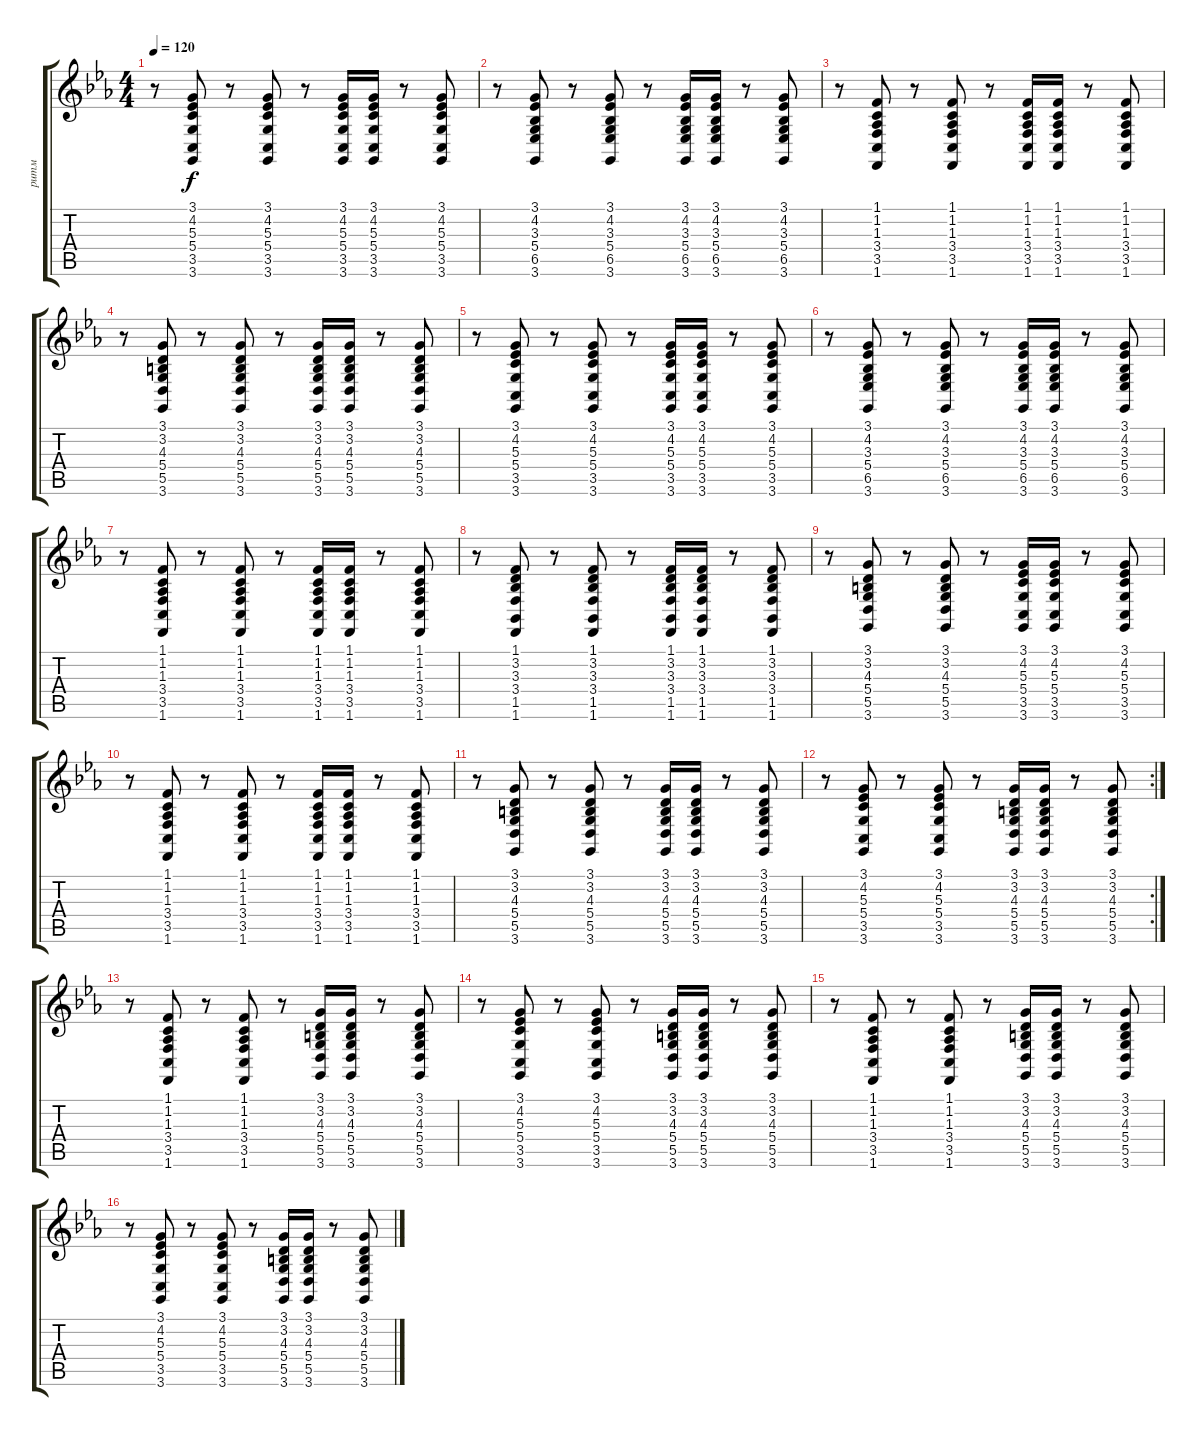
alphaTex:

\track ("ритм" "ритм") {instrument harpsichord}
\staff {score tabs}
\tuning (E4 B3 G3 D3 A2 E2) {hide}
\ts (4 4)
\tempo 120
\clef g2
\ks cminor
r.8{dy f} (3.1 4.2 5.3 5.4 3.5 3.6).8 r.8 (3.1 4.2 5.3 5.4 3.5 3.6).8 r.8 (3.1 4.2 5.3 5.4 3.5 3.6).16 (3.1 4.2 5.3 5.4 3.5 3.6).16 r.8 (3.1 4.2 5.3 5.4 3.5 3.6).8 |
r.8 (3.1 4.2 3.3 5.4 6.5 3.6).8 r.8 (3.1 4.2 3.3 5.4 6.5 3.6).8 r.8 (3.1 4.2 3.3 5.4 6.5 3.6).16 (3.1 4.2 3.3 5.4 6.5 3.6).16 r.8 (3.1 4.2 3.3 5.4 6.5 3.6).8 |
r.8 (1.1 1.2 1.3 3.4 3.5 1.6).8 r.8 (1.1 1.2 1.3 3.4 3.5 1.6).8 r.8 (1.1 1.2 1.3 3.4 3.5 1.6).16 (1.1 1.2 1.3 3.4 3.5 1.6).16 r.8 (1.1 1.2 1.3 3.4 3.5 1.6).8 |
r.8 (3.1 3.2 4.3 5.4 5.5 3.6).8 r.8 (3.1 3.2 4.3 5.4 5.5 3.6).8 r.8 (3.1 3.2 4.3 5.4 5.5 3.6).16 (3.1 3.2 4.3 5.4 5.5 3.6).16 r.8 (3.1 3.2 4.3 5.4 5.5 3.6).8 |
r.8 (3.1 4.2 5.3 5.4 3.5 3.6).8 r.8 (3.1 4.2 5.3 5.4 3.5 3.6).8 r.8 (3.1 4.2 5.3 5.4 3.5 3.6).16 (3.1 4.2 5.3 5.4 3.5 3.6).16 r.8 (3.1 4.2 5.3 5.4 3.5 3.6).8 |
r.8 (3.1 4.2 3.3 5.4 6.5 3.6).8 r.8 (3.1 4.2 3.3 5.4 6.5 3.6).8 r.8 (3.1 4.2 3.3 5.4 6.5 3.6).16 (3.1 4.2 3.3 5.4 6.5 3.6).16 r.8 (3.1 4.2 3.3 5.4 6.5 3.6).8 |
r.8 (1.1 1.2 1.3 3.4 3.5 1.6).8 r.8 (1.1 1.2 1.3 3.4 3.5 1.6).8 r.8 (1.1 1.2 1.3 3.4 3.5 1.6).16 (1.1 1.2 1.3 3.4 3.5 1.6).16 r.8 (1.1 1.2 1.3 3.4 3.5 1.6).8 |
r.8 (1.1 3.2 3.3 3.4 1.5 1.6).8 r.8 (1.1 3.2 3.3 3.4 1.5 1.6).8 r.8 (1.1 3.2 3.3 3.4 1.5 1.6).16 (1.1 3.2 3.3 3.4 1.5 1.6).16 r.8 (1.1 3.2 3.3 3.4 1.5 1.6).8 |
r.8 (3.1 3.2 4.3 5.4 5.5 3.6).8 r.8 (3.1 3.2 4.3 5.4 5.5 3.6).8 r.8 (3.1 4.2 5.3 5.4 3.5 3.6).16 (3.1 4.2 5.3 5.4 3.5 3.6).16 r.8 (3.1 4.2 5.3 5.4 3.5 3.6).8 |
r.8 (1.1 1.2 1.3 3.4 3.5 1.6).8 r.8 (1.1 1.2 1.3 3.4 3.5 1.6).8 r.8 (1.1 1.2 1.3 3.4 3.5 1.6).16 (1.1 1.2 1.3 3.4 3.5 1.6).16 r.8 (1.1 1.2 1.3 3.4 3.5 1.6).8 |
r.8 (3.1 3.2 4.3 5.4 5.5 3.6).8 r.8 (3.1 3.2 4.3 5.4 5.5 3.6).8 r.8 (3.1 3.2 4.3 5.4 5.5 3.6).16 (3.1 3.2 4.3 5.4 5.5 3.6).16 r.8 (3.1 3.2 4.3 5.4 5.5 3.6).8 |
\rc 2
r.8 (3.1 4.2 5.3 5.4 3.5 3.6).8 r.8 (3.1 4.2 5.3 5.4 3.5 3.6).8 r.8 (3.1 3.2 4.3 5.4 5.5 3.6).16 (3.1 3.2 4.3 5.4 5.5 3.6).16 r.8 (3.1 3.2 4.3 5.4 5.5 3.6).8 |
r.8 (1.1 1.2 1.3 3.4 3.5 1.6).8 r.8 (1.1 1.2 1.3 3.4 3.5 1.6).8 r.8 (3.1 3.2 4.3 5.4 5.5 3.6).16 (3.1 3.2 4.3 5.4 5.5 3.6).16 r.8 (3.1 3.2 4.3 5.4 5.5 3.6).8 |
r.8 (3.1 4.2 5.3 5.4 3.5 3.6).8 r.8 (3.1 4.2 5.3 5.4 3.5 3.6).8 r.8 (3.1 3.2 4.3 5.4 5.5 3.6).16 (3.1 3.2 4.3 5.4 5.5 3.6).16 r.8 (3.1 3.2 4.3 5.4 5.5 3.6).8 |
r.8 (1.1 1.2 1.3 3.4 3.5 1.6).8 r.8 (1.1 1.2 1.3 3.4 3.5 1.6).8 r.8 (3.1 3.2 4.3 5.4 5.5 3.6).16 (3.1 3.2 4.3 5.4 5.5 3.6).16 r.8 (3.1 3.2 4.3 5.4 5.5 3.6).8 |
r.8 (3.1 4.2 5.3 5.4 3.5 3.6).8 r.8 (3.1 4.2 5.3 5.4 3.5 3.6).8 r.8 (3.1 3.2 4.3 5.4 5.5 3.6).16 (3.1 3.2 4.3 5.4 5.5 3.6).16 r.8 (3.1 3.2 4.3 5.4 5.5 3.6).8
